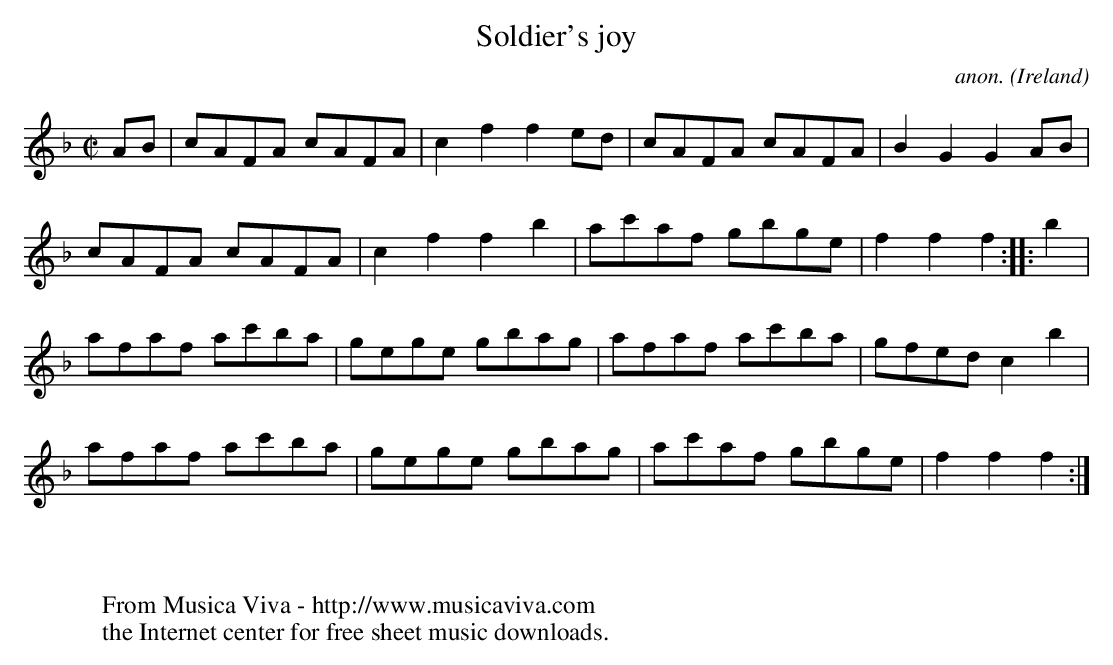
X:1
T:Soldier's joy
C:anon.
O:Ireland
M:C|
L:1/8
K:F
AB|cAFA cAFA|c2 f2 f2 ed|cAFA cAFA|B2 G2 G2 AB|
cAFA cAFA|c2 f2 f2 b2|ac'af gbge|f2 f2 f2::b2|
afaf ac'ba|gege gbag|afaf ac'ba|gfed c2 b2|
afaf ac'ba|gege gbag|ac'af gbge|f2 f2 f2:|
W:
W:
W:  From Musica Viva - http://www.musicaviva.com
W:  the Internet center for free sheet music downloads.
